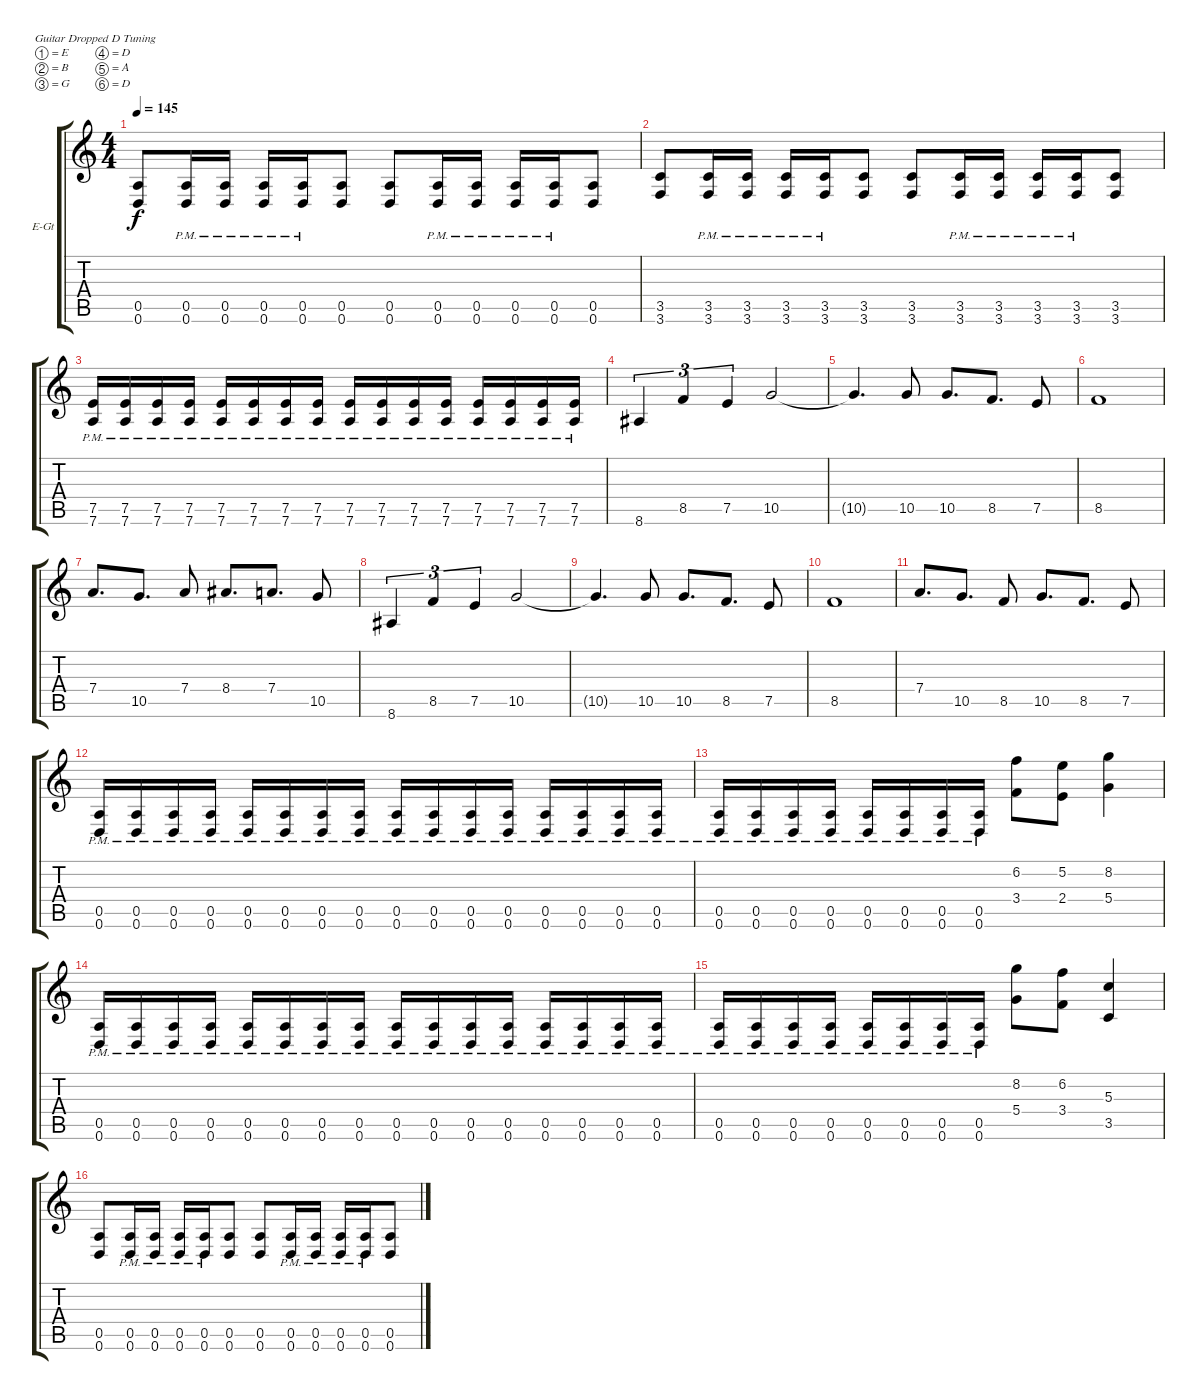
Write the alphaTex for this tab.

\bracketExtendMode groupsimilarinstruments
\firstSystemTrackNameOrientation horizontal
\otherSystemsTrackNameOrientation horizontal
\track ("Spur 2" "E-Gt") {instrument distortionguitar}
\staff {score tabs}
\tuning (E4 B3 G3 D3 A2 D2)
\ts (4 4)
\tempo 145
\clef g2
\ks c
(0.5 0.6).8{dy f} (0.5{pm} 0.6{pm}).16 (0.5{pm} 0.6{pm}).16 (0.5{pm} 0.6{pm}).16 (0.5{pm} 0.6{pm}).16 (0.5 0.6).8 (0.5 0.6).8 (0.5{pm} 0.6{pm}).16 (0.5{pm} 0.6{pm}).16 (0.5{pm} 0.6{pm}).16 (0.5{pm} 0.6{pm}).16 (0.5 0.6).8 |
(3.5 3.6).8 (3.5{pm} 3.6{pm}).16 (3.5{pm} 3.6{pm}).16 (3.5{pm} 3.6{pm}).16 (3.5{pm} 3.6{pm}).16 (3.5 3.6).8 (3.5 3.6).8 (3.5{pm} 3.6{pm}).16 (3.5{pm} 3.6{pm}).16 (3.5{pm} 3.6{pm}).16 (3.5{pm} 3.6{pm}).16 (3.5 3.6).8 |
(7.5{pm} 7.6{pm}).16 (7.5{pm} 7.6{pm}).16 (7.5{pm} 7.6{pm}).16 (7.5{pm} 7.6{pm}).16 (7.5{pm} 7.6{pm}).16 (7.5{pm} 7.6{pm}).16 (7.5{pm} 7.6{pm}).16 (7.5{pm} 7.6{pm}).16 (7.5{pm} 7.6{pm}).16 (7.5{pm} 7.6{pm}).16 (7.5{pm} 7.6{pm}).16 (7.5{pm} 7.6{pm}).16 (7.5{pm} 7.6{pm}).16 (7.5{pm} 7.6{pm}).16 (7.5{pm} 7.6{pm}).16 (7.5{pm} 7.6{pm}).16 |
8.6.4{tu (3 2)} 8.5.4{tu (3 2)} 7.5.4{tu (3 2)} 10.5.2 |
10.5{t}.4{d} 10.5.8 10.5.8{d} 8.5.8{d} 7.5.8 |
8.5.1 |
7.4.8{d} 10.5.8{d} 7.4.8 8.4.8{d} 7.4.8{d} 10.5.8 |
8.6.4{tu (3 2)} 8.5.4{tu (3 2)} 7.5.4{tu (3 2)} 10.5.2 |
10.5{t}.4{d} 10.5.8 10.5.8{d} 8.5.8{d} 7.5.8 |
8.5.1 |
7.4.8{d} 10.5.8{d} 8.5.8 10.5.8{d} 8.5.8{d} 7.5.8 |
(0.5{pm} 0.6{pm}).16 (0.5{pm} 0.6{pm}).16 (0.5{pm} 0.6{pm}).16 (0.5{pm} 0.6{pm}).16 (0.5{pm} 0.6{pm}).16 (0.5{pm} 0.6{pm}).16 (0.5{pm} 0.6{pm}).16 (0.5{pm} 0.6{pm}).16 (0.5{pm} 0.6{pm}).16 (0.5{pm} 0.6{pm}).16 (0.5{pm} 0.6{pm}).16 (0.5{pm} 0.6{pm}).16 (0.5{pm} 0.6{pm}).16 (0.5{pm} 0.6{pm}).16 (0.5{pm} 0.6{pm}).16 (0.5{pm} 0.6{pm}).16 |
(0.5{pm} 0.6{pm}).16 (0.5{pm} 0.6{pm}).16 (0.5{pm} 0.6{pm}).16 (0.5{pm} 0.6{pm}).16 (0.5{pm} 0.6{pm}).16 (0.5{pm} 0.6{pm}).16 (0.5{pm} 0.6{pm}).16 (0.5{pm} 0.6{pm}).16 (6.2 3.4).8 (5.2 2.4).8 (8.2 5.4).4 |
(0.5{pm} 0.6{pm}).16 (0.5{pm} 0.6{pm}).16 (0.5{pm} 0.6{pm}).16 (0.5{pm} 0.6{pm}).16 (0.5{pm} 0.6{pm}).16 (0.5{pm} 0.6{pm}).16 (0.5{pm} 0.6{pm}).16 (0.5{pm} 0.6{pm}).16 (0.5{pm} 0.6{pm}).16 (0.5{pm} 0.6{pm}).16 (0.5{pm} 0.6{pm}).16 (0.5{pm} 0.6{pm}).16 (0.5{pm} 0.6{pm}).16 (0.5{pm} 0.6{pm}).16 (0.5{pm} 0.6{pm}).16 (0.5{pm} 0.6{pm}).16 |
(0.5{pm} 0.6{pm}).16 (0.5{pm} 0.6{pm}).16 (0.5{pm} 0.6{pm}).16 (0.5{pm} 0.6{pm}).16 (0.5{pm} 0.6{pm}).16 (0.5{pm} 0.6{pm}).16 (0.5{pm} 0.6{pm}).16 (0.5{pm} 0.6{pm}).16 (8.2 5.4).8 (6.2 3.4).8 (5.3 3.5).4 |
(0.5 0.6).8 (0.5{pm} 0.6{pm}).16 (0.5{pm} 0.6{pm}).16 (0.5{pm} 0.6{pm}).16 (0.5{pm} 0.6{pm}).16 (0.5 0.6).8 (0.5 0.6).8 (0.5{pm} 0.6{pm}).16 (0.5{pm} 0.6{pm}).16 (0.5{pm} 0.6{pm}).16 (0.5{pm} 0.6{pm}).16 (0.5 0.6).8
